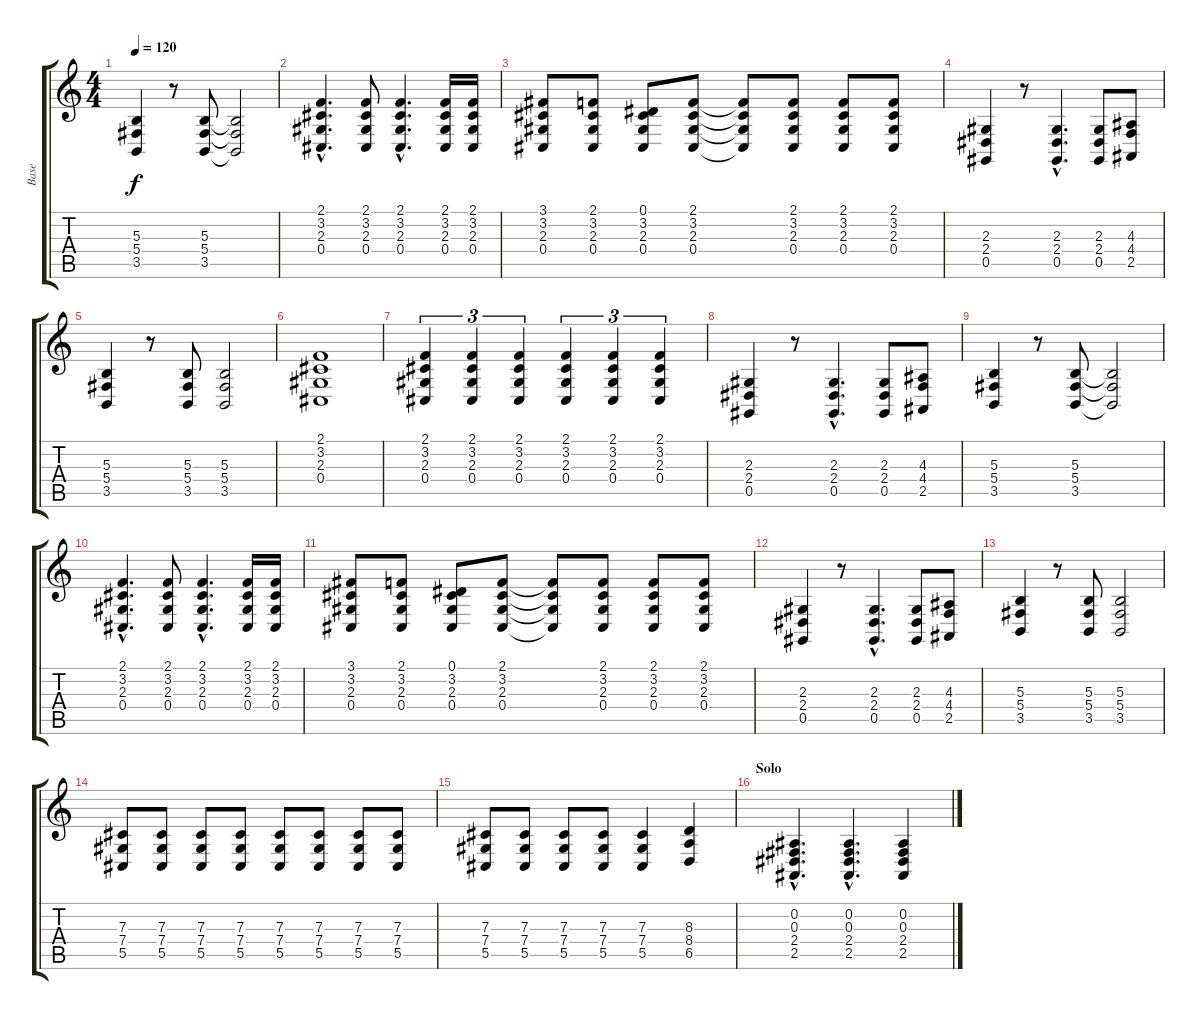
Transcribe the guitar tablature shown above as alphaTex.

\track ("Base" "Base") {instrument brightacousticpiano}
\staff {score tabs}
\tuning (Eb4 Bb3 Gb3 Db3 Ab2 Eb2) {hide}
\ts (4 4)
\tempo 120
\clef g2
\ks c
(5.3 5.4 3.5).4{dy f} r.8 (5.3 5.4 3.5).8 (5.3{t} 5.4{t} 3.5{t}).2 |
(2.1{hac} 3.2{hac} 2.3{hac} 0.4{hac}).4{d} (2.1 3.2 2.3 0.4).8 (2.1{hac} 3.2{hac} 2.3{hac} 0.4{hac}).4{d} (2.1 3.2 2.3 0.4).16 (2.1 3.2 2.3 0.4).16 |
(3.1 3.2 2.3 0.4).8 (2.1 3.2 2.3 0.4).8 (0.1 3.2 2.3 0.4).8 (2.1 3.2 2.3 0.4).8 (2.1{t} 3.2{t} 2.3{t} 0.4{t}).8 (2.1 3.2 2.3 0.4).8 (2.1 3.2 2.3 0.4).8 (2.1 3.2 2.3 0.4).8 |
(2.3 2.4 0.5).4 r.8 (2.3{hac} 2.4{hac} 0.5{hac}).4{d} (2.3 2.4 0.5).8 (4.3 4.4 2.5).8 |
(5.3 5.4 3.5).4 r.8 (5.3 5.4 3.5).8 (5.3 5.4 3.5).2 |
(2.1 3.2 2.3 0.4).1 |
(2.1 3.2 2.3 0.4).4{tu (3 2)} (2.1 3.2 2.3 0.4).4{tu (3 2)} (2.1 3.2 2.3 0.4).4{tu (3 2)} (2.1 3.2 2.3 0.4).4{tu (3 2)} (2.1 3.2 2.3 0.4).4{tu (3 2)} (2.1 3.2 2.3 0.4).4{tu (3 2)} |
(2.3 2.4 0.5).4 r.8 (2.3{hac} 2.4{hac} 0.5{hac}).4{d} (2.3 2.4 0.5).8 (4.3 4.4 2.5).8 |
(5.3 5.4 3.5).4 r.8 (5.3 5.4 3.5).8 (5.3{t} 5.4{t} 3.5{t}).2 |
(2.1{hac} 3.2{hac} 2.3{hac} 0.4{hac}).4{d} (2.1 3.2 2.3 0.4).8 (2.1{hac} 3.2{hac} 2.3{hac} 0.4{hac}).4{d} (2.1 3.2 2.3 0.4).16 (2.1 3.2 2.3 0.4).16 |
(3.1 3.2 2.3 0.4).8 (2.1 3.2 2.3 0.4).8 (0.1 3.2 2.3 0.4).8 (2.1 3.2 2.3 0.4).8 (2.1{t} 3.2{t} 2.3{t} 0.4{t}).8 (2.1 3.2 2.3 0.4).8 (2.1 3.2 2.3 0.4).8 (2.1 3.2 2.3 0.4).8 |
(2.3 2.4 0.5).4 r.8 (2.3{hac} 2.4{hac} 0.5{hac}).4{d} (2.3 2.4 0.5).8 (4.3 4.4 2.5).8 |
(5.3 5.4 3.5).4 r.8 (5.3 5.4 3.5).8 (5.3 5.4 3.5).2 |
(7.3 7.4 5.5).8 (7.3 7.4 5.5).8 (7.3 7.4 5.5).8 (7.3 7.4 5.5).8 (7.3 7.4 5.5).8 (7.3 7.4 5.5).8 (7.3 7.4 5.5).8 (7.3 7.4 5.5).8 |
(7.3 7.4 5.5).8 (7.3 7.4 5.5).8 (7.3 7.4 5.5).8 (7.3 7.4 5.5).8 (7.3 7.4 5.5).4 (8.3 8.4 6.5).4 |
\section ("" "Solo")
(0.2{hac} 0.3{hac} 2.4{hac} 2.5{hac}).4{d volume 12} (0.2{hac} 0.3{hac} 2.4{hac} 2.5{hac}).4{d} (0.2 0.3 2.4 2.5).4
